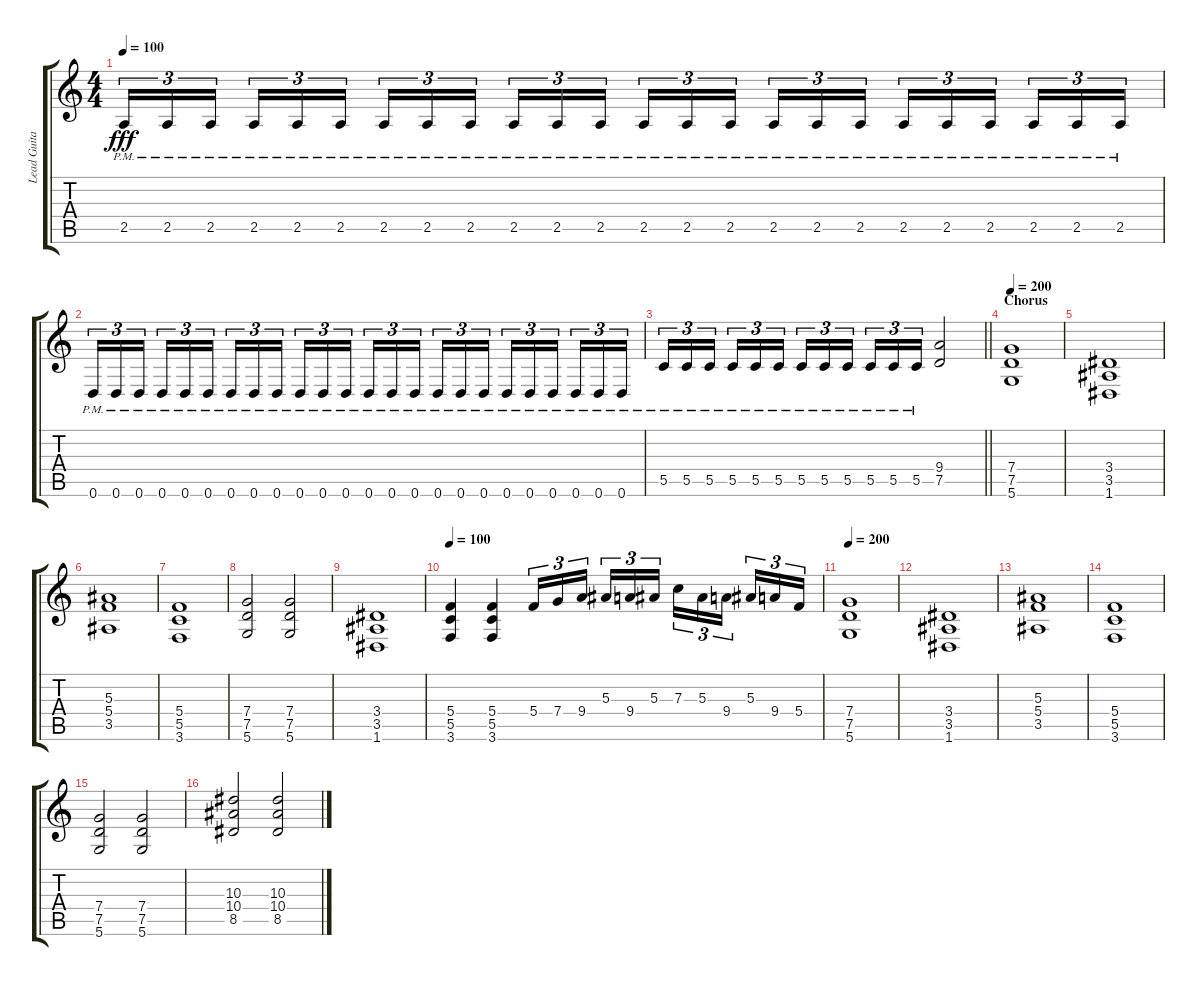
\track ("Lead Guitar" "Lead Guita") {instrument distortionguitar}
\staff {score tabs}
\tuning (D4 A3 F3 C3 G2 D2) {hide}
\ts (4 4)
\tempo 100
\clef g2
\ks c
2.5{pm}.16{tu (3 2) dy fff} 2.5{pm}.16{tu (3 2)} 2.5{pm}.16{tu (3 2) beam splitsecondary} 2.5{pm}.16{tu (3 2)} 2.5{pm}.16{tu (3 2)} 2.5{pm}.16{tu (3 2)} 2.5{pm}.16{tu (3 2)} 2.5{pm}.16{tu (3 2)} 2.5{pm}.16{tu (3 2) beam splitsecondary} 2.5{pm}.16{tu (3 2)} 2.5{pm}.16{tu (3 2)} 2.5{pm}.16{tu (3 2)} 2.5{pm}.16{tu (3 2)} 2.5{pm}.16{tu (3 2)} 2.5{pm}.16{tu (3 2) beam splitsecondary} 2.5{pm}.16{tu (3 2)} 2.5{pm}.16{tu (3 2)} 2.5{pm}.16{tu (3 2)} 2.5{pm}.16{tu (3 2)} 2.5{pm}.16{tu (3 2)} 2.5{pm}.16{tu (3 2) beam splitsecondary} 2.5{pm}.16{tu (3 2)} 2.5{pm}.16{tu (3 2)} 2.5{pm}.16{tu (3 2)} |
0.6{pm}.16{tu (3 2)} 0.6{pm}.16{tu (3 2)} 0.6{pm}.16{tu (3 2) beam splitsecondary} 0.6{pm}.16{tu (3 2)} 0.6{pm}.16{tu (3 2)} 0.6{pm}.16{tu (3 2)} 0.6{pm}.16{tu (3 2)} 0.6{pm}.16{tu (3 2)} 0.6{pm}.16{tu (3 2) beam splitsecondary} 0.6{pm}.16{tu (3 2)} 0.6{pm}.16{tu (3 2)} 0.6{pm}.16{tu (3 2)} 0.6{pm}.16{tu (3 2)} 0.6{pm}.16{tu (3 2)} 0.6{pm}.16{tu (3 2) beam splitsecondary} 0.6{pm}.16{tu (3 2)} 0.6{pm}.16{tu (3 2)} 0.6{pm}.16{tu (3 2)} 0.6{pm}.16{tu (3 2)} 0.6{pm}.16{tu (3 2)} 0.6{pm}.16{tu (3 2) beam splitsecondary} 0.6{pm}.16{tu (3 2)} 0.6{pm}.16{tu (3 2)} 0.6{pm}.16{tu (3 2)} |
\barLineRight lightlight
5.5{pm}.16{tu (3 2)} 5.5{pm}.16{tu (3 2)} 5.5{pm}.16{tu (3 2) beam splitsecondary} 5.5{pm}.16{tu (3 2)} 5.5{pm}.16{tu (3 2)} 5.5{pm}.16{tu (3 2)} 5.5{pm}.16{tu (3 2)} 5.5{pm}.16{tu (3 2)} 5.5{pm}.16{tu (3 2) beam splitsecondary} 5.5{pm}.16{tu (3 2)} 5.5{pm}.16{tu (3 2)} 5.5{pm}.16{tu (3 2)} (9.4 7.5).2 |
\section ("" "Chorus")
\tempo 200
(7.4 7.5 5.6).1 |
(3.4 3.5 1.6).1 |
(5.3 5.4 3.5).1 |
(5.4 5.5 3.6).1 |
(7.4 7.5 5.6).2 (7.4 7.5 5.6).2 |
(3.4 3.5 1.6).1 |
\tempo 100
(5.4 5.5 3.6).4 (5.4 5.5 3.6).4 5.4.16{tu (3 2)} 7.4.16{tu (3 2)} 9.4.16{tu (3 2) beam splitsecondary} 5.3.16{tu (3 2)} 9.4.16{tu (3 2)} 5.3.16{tu (3 2)} 7.3.16{tu (3 2)} 5.3.16{tu (3 2)} 9.4.16{tu (3 2) beam splitsecondary} 5.3.16{tu (3 2)} 9.4.16{tu (3 2)} 5.4.16{tu (3 2)} |
\tempo 200
(7.4 7.5 5.6).1 |
(3.4 3.5 1.6).1 |
(5.3 5.4 3.5).1 |
(5.4 5.5 3.6).1 |
(7.4 7.5 5.6).2 (7.4 7.5 5.6).2 |
(10.3 10.4 8.5).2 (10.3 10.4 8.5).2
